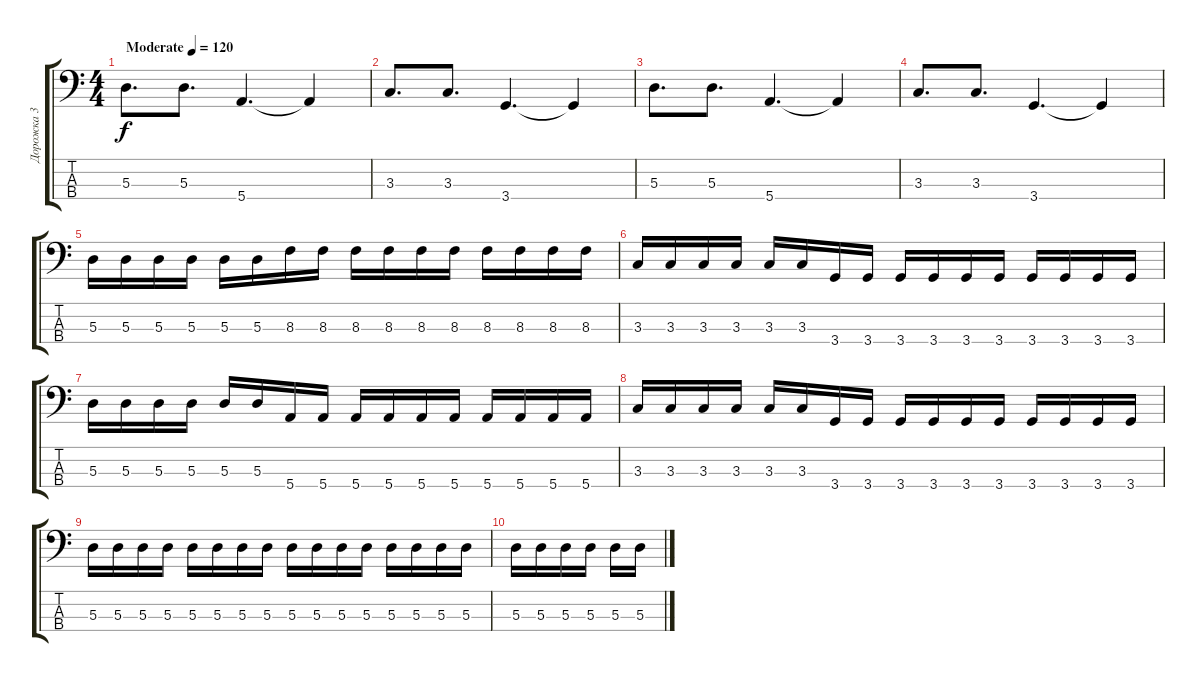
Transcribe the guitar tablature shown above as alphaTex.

\track ("Дорожка 3" "Дорожка 3") {instrument electricbasspick}
\staff {score tabs}
\tuning (G2 D2 A1 E1) {hide}
\ts (4 4)
\tempo (120 "Moderate")
\clef f4
\ks c
5.3.8{d dy f instrument electricbasspick} 5.3.8{d} 5.4.4{d} 5.4{t}.4 |
3.3.8{d} 3.3.8{d} 3.4.4{d} 3.4{t}.4 |
5.3.8{d} 5.3.8{d} 5.4.4{d} 5.4{t}.4 |
3.3.8{d} 3.3.8{d} 3.4.4{d} 3.4{t}.4 |
5.3.16 5.3.16 5.3.16 5.3.16 5.3.16 5.3.16 8.3.16 8.3.16 8.3.16 8.3.16 8.3.16 8.3.16 8.3.16 8.3.16 8.3.16 8.3.16 |
3.3.16 3.3.16 3.3.16 3.3.16 3.3.16 3.3.16 3.4.16 3.4.16 3.4.16 3.4.16 3.4.16 3.4.16 3.4.16 3.4.16 3.4.16 3.4.16 |
5.3.16 5.3.16 5.3.16 5.3.16 5.3.16 5.3.16 5.4.16 5.4.16 5.4.16 5.4.16 5.4.16 5.4.16 5.4.16 5.4.16 5.4.16 5.4.16 |
3.3.16 3.3.16 3.3.16 3.3.16 3.3.16 3.3.16 3.4.16 3.4.16 3.4.16 3.4.16 3.4.16 3.4.16 3.4.16 3.4.16 3.4.16 3.4.16 |
5.3.16 5.3.16 5.3.16 5.3.16 5.3.16 5.3.16 5.3.16 5.3.16 5.3.16 5.3.16 5.3.16 5.3.16 5.3.16 5.3.16 5.3.16 5.3.16 |
5.3.16 5.3.16 5.3.16 5.3.16 5.3.16 5.3.16
